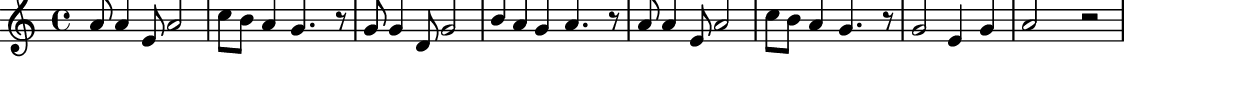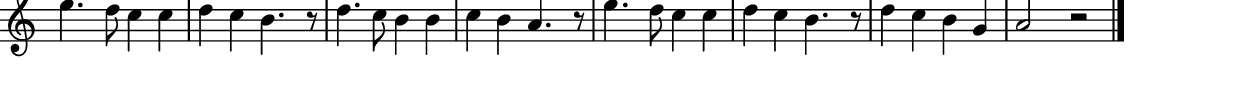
% MusicXML to Lilypond converter by Kovi

szovegAAA = \lyricmode {  "Szent" -- "lé" -- "lek," "jöjj," "lo" -- "bo" -- "gó" "Láng," "Szent" -- "lé" -- "lek," "jöjj," "a" "vi" -- "llág" "vár!" "Szent" -- "lé" -- "lek," "jöjj," "vi" -- "ha" -- "ros" "Szél," "jöjj," "á" -- "radj" "szét!" "1. Jöjj" "el," "é" -- "lő" "Víz" -- "for" -- "rás," "jöjj," "a" "szí" -- "vünk" "Té" -- "ged" "vár," "Jöjj," "ki" "fényt" "adsz" "lel" -- "künk" -- "nek," "jöjj," "úgy" "vá" -- "runk" "Rád!"  }

% Analyzing...
% 1 parts
% 1 Staff
% forceBassClefActive = 
melody = {
% 62 notes in the part
% 1 voices

\new Staff
\new Voice {
% 62 notes
% 16 mesaures

% Measure 1
\clef "treble"
\key c \major
\time 4/4 
a'8 a'4 e'8 a'2 
% Measure 2
c''8 b'8 a'4 g'4. r8 
% Measure 3
g'8 g'4 d'8 g'2 
% Measure 4
b'8 a'8 g'4 a'4. r8 
% Measure 5
a'8 a'4 e'8 a'2 
% Measure 6
c''8 b'8 a'4 g'4. r8 
% Measure 7
g'2 e'4 g'4 
% Measure 8
a'2 r2 
% Measure 9
\break
e''4. d''8 c''4 c''4 
% Measure 10
d''4 c''4 b'4. r8 
% Measure 11
d''4. c''8 b'4 b'4 
% Measure 12
c''4 b'4 a'4. r8 
% Measure 13
e''4. d''8 c''4 c''4 
% Measure 14
d''4 c''4 b'4. r8 
% Measure 15
d''4 c''4 b'4 g'4 
% Measure 16
a'2 r2 \bar "|." 
} % voice
} % melody


harmonies = \chordmode {
% 15 chords
\germanChords
a4:m s4 s4 s4 s4 s4 g4 s4 s4 s4 s4 s4 e4:m s4 a4:m s4 a4:m s4 s4 s4 s4 s4 g4 s4 s4 s4 e4:m s4 a4:m s4 s4 s4 a4:m s4 s4 s4 s4 s4 g4 s4 s4 s4 s4 s4 e4:m s4 a4:m s4 a4:m s4 s4 s4 s4 s4 g4 s4 s4 s4 s4 s4 a4:m
}

\include "../../definitions.ly"
